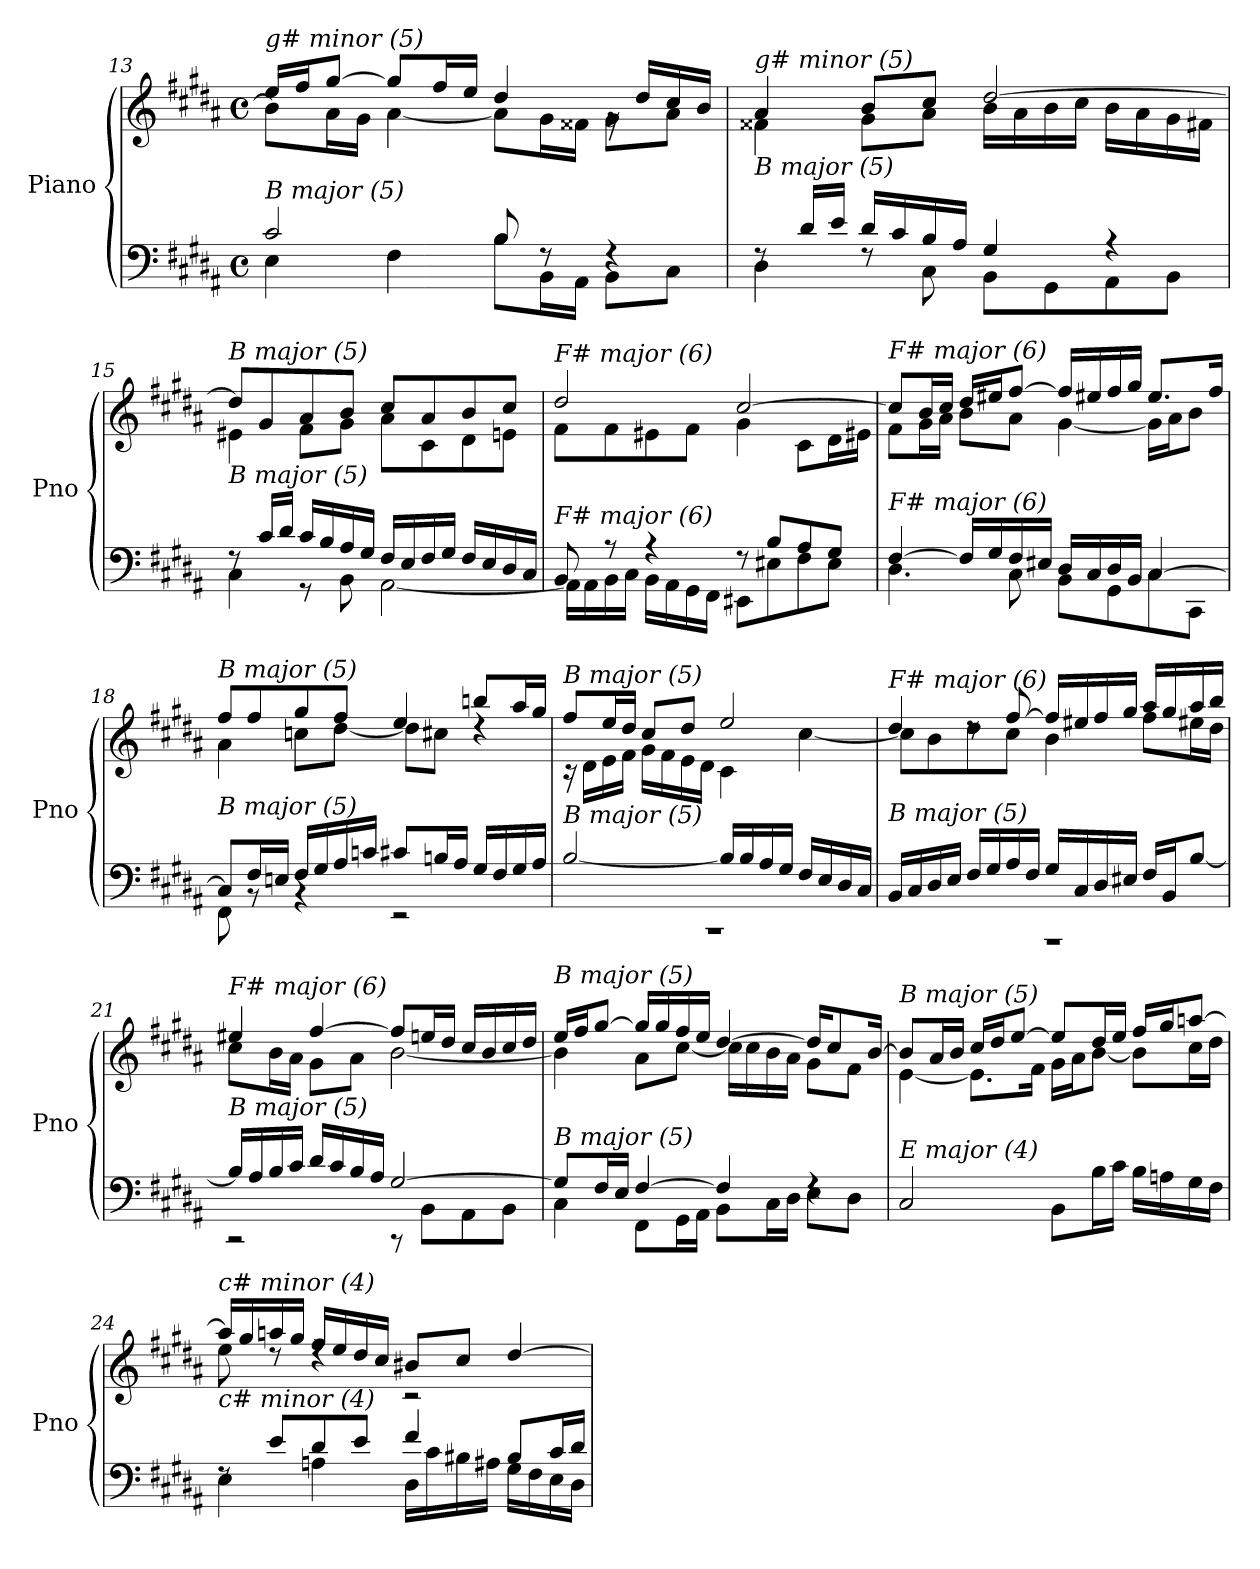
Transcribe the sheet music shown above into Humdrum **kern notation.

**kern	**kern
*part1	*part1
*staff2	*staff1
*I"Piano	*
*I'Pno	*
*clefF4	*clefG2
*k[f#c#g#d#a#]	*k[f#c#g#d#a#]
*M4/4	*M4/4
*met(c)	*met(c)
=13	=13
*^	*^
!	!	!LO:TX:i:t=g# minor (5)	!
!LO:TX:i:t=B major (5)	!	!	!
2c#/	4E\	16ee/LL	8b\L]
.	.	16ff#/J	.
.	.	[8gg#/J	16a#\L
.	.	.	16g#\JJ
.	4F#\	8gg#/L]	[4a#\
.	.	16ff#/L	.
.	.	16ee/JJ	.
8B/	8B\L	4dd#/	8a#\L]
8rF	16BB\L	.	16g#\L
.	16AA#\JJ	.	16f##X\JJ
4rF	8BB\L	16rg	8g#\L
.	.	16dd#/LL	.
.	8C#\J	16cc#/	8a#\J
.	.	16b/JJ	.
!!LO:PB:g=z	!!
=14	=14	=14	=14
!	!	!LO:TX:i:t=g# minor (5)	!
!LO:TX:i:t=B major (5)	!	!	!
8rF	4D#\	4a#/	4f##X\
16d#/LL	.	.	.
16e/JJ	.	.	.
16d#/LL	8rF	8b/L	8g#\L
16c#/	.	.	.
16B/	8C#\	8cc#/J	8a#\J
16A#/JJ	.	.	.
4G#/	8BB\L	[2dd#/	16b\LL
.	.	.	16a#\
.	8GG#\	.	16b\
.	.	.	16cc#\JJ
4r	8AA#\	.	16b\LL
.	.	.	16a#\
.	8BB\J	.	16g#\
.	.	.	16f#X\JJ
=15	=15	=15	=15
!	!	!LO:TX:i:t=B major (5)	!
!LO:TX:i:t=B major (5)	!	!	!
8rF	4C#\	8dd#/L]	4e#X\
16c#/LL	.	8g#/	.
16d#/JJ	.	.	.
16c#/LL	8r	8a#/	8f#\L
16B/	.	.	.
16A#/	8BB\	8b/J	8g#\J
16G#/JJ	.	.	.
16F#/LL	[2AA#\	8cc#/L	8a#\L
16E/	.	.	.
16F#/	.	8a#/	8c#\
16G#/JJ	.	.	.
16F#/LL	.	8b/	8d#\
16E/	.	.	.
16D#/	.	8cc#/J	8en\J
16C#/JJ	.	.	.
=16	=16	=16	=16
!	!	!LO:TX:i:t=F# major (6)	!
!LO:TX:i:t=F# major (6)	!	!	!
8BB/	16AA#\LL]	2dd#/	8f#\L
.	16AA#\	.	.
8r	16BB\	.	8f#\
.	16C#\JJ	.	.
4r	16BB\LL	.	8e#X\
.	16AA#\	.	.
.	16GG#\	.	8f#\J
.	16FF#\JJ	.	.
8r	8EE#X\L	[2cc#/	4g#\
8B/L	8E#X\	.	.
8A#/	8F#\	.	8c#\L
8G#/J	8E#\J	.	16d#\L
.	.	.	16e#X\JJ
!!LO:LB:g=z	!!
=17	=17	=17	=17
!	!	!LO:TX:i:t=F# major (6)	!
!LO:TX:i:t=F# major (6)	!	!	!
[4F#/	4.D#\	8cc#/L]	8f#\L
.	.	16b/L	16g#\L
.	.	16cc#/JJ	16a#\JJ
16F#/LL]	.	16dd#/LL	8b\L
16G#/	.	16ee#X/J	.
16F#/	8C#\	[8ff#/J	8a#\J
16E#X/JJ	.	.	.
16D#/LL	8BB\L	16ff#/LL]	[4g#\
16C#/	.	16ee#X/	.
16D#/	8GG#\	16ff#/	.
16BB/JJ	.	16gg#/JJ	.
[4C#/	8C#\	8.ee#/L	16g#\LL]
.	.	.	16a#\J
.	8CC#\J	.	8b\J
.	.	16ff#/Jk	.
=18	=18	=18	=18
!	!	!LO:TX:i:t=B major (5)	!
!LO:TX:i:t=B major (5)	!	!	!
8C#/L]	8FF#\	8ff#/L	4a#\
16F#/L	8rBB	8ff#/	.
16En/JJ	.	.	.
16F#/LL	4rBB	8gg#/	8ccni\L
16G#/	.	.	.
16A#/	.	8ff#/J	[8dd#\J
16cni/JJ	.	.	.
8c#/L	2r	4ee/	8dd#\L]
16Bn/L	.	.	8cc#\J
16A#/JJ	.	.	.
16G#/LL	.	8bbn/L	4rdd
16F#/	.	.	.
16G#/	.	16aa#/L	.
16A#/JJ	.	16gg#/JJ	.
!!LO:LB:g=z	!!
=19	=19	=19	=19
!	!	!LO:TX:i:t=B major (5)	!
!LO:TX:i:t=B major (5)	!	!	!
1rCC	[2B/	8ff#/L	16r
.	.	.	16d#\LL
.	.	16ee/L	16e\
.	.	16dd#/JJ	16f#\JJ
.	.	8cc#/L	16g#\LL
.	.	.	16f#\
.	.	8dd#/J	16e\
.	.	.	16d#\JJ
.	16B/LL]	2ee/	4c#\
.	16B/	.	.
.	16A#/	.	.
.	16G#/JJ	.	.
.	16F#/LL	.	[4cc#\
.	16E/	.	.
.	16D#/	.	.
.	16C#/JJ	.	.
!!LO:LB:g=z	!!
=20	=20	=20	=20
!	!	!LO:TX:i:t=F# major (6)	!
!LO:TX:i:t=B major (5)	!	!	!
1rAAA	16BB/LL	4dd#/	8cc#\L]
.	16C#/	.	.
.	16D#/	.	8b\
.	16E/JJ	.	.
.	16F#/LL	8rdd	8dd#\
.	16G#/	.	.
.	16A#/	[8ff#/	8cc#\J
.	16F#/JJ	.	.
.	16G#/LL	16ff#/LL]	4b\
.	16C#/	16ee#X/	.
.	16D#/	16ff#/	.
.	16E#X/JJ	16gg#/JJ	.
.	16F#/LL	16aa#/LL	8ff#\L
.	16BB/J	16gg#/	.
.	[8B/J	16aa#/	16ee#X\L
.	.	16bb/JJ	16dd#\JJ
=21	=21	=21	=21
!	!	!LO:TX:i:t=F# major (6)	!
!LO:TX:i:t=B major (5)	!	!	!
2rCC	16B/LL]	4ee#X/	8cc#\L
.	16A#/	.	.
.	16B/	.	16b\L
.	16c#/JJ	.	16a#\JJ
.	16d#/LL	[4ff#/	8g#\L
.	16c#/	.	.
.	16B/	.	8a#\J
.	16A#/JJ	.	.
[2G#/	8rCC	8ff#/L]	[2b\
.	8BB\L	16een/L	.
.	.	16dd#/JJ	.
.	8AA#\	16cc#/LL	.
.	.	16b/	.
.	8BB\J	16cc#/	.
.	.	16dd#/JJ	.
!!LO:LB:g=z	!!
=22	=22	=22	=22
!	!	!LO:TX:i:t=B major (5)	!
!LO:TX:i:t=B major (5)	!	!	!
8G#/L]	4C#\	16ee/LL	4b\]
.	.	16ff#/J	.
16F#/L	.	[8gg#/J	.
16E/JJ	.	.	.
[4F#/	8FF#\L	16gg#/LL]	8a#\L
.	.	16gg#/	.
.	16GG#\L	16ff#/	[8cc#\J
.	16AA#\JJ	16ee/JJ	.
4F#/]	8BB\L	[4dd#/	16cc#\LL]
.	.	.	16cc#\
.	16C#\L	.	16b\
.	16D#\JJ	.	16a#\JJ
4rF	8E\L	16dd#/KL]	8g#\L
.	.	8cc#/	.
.	8D#\J	.	8f#\J
.	.	[16b/Jk	.
*v	*v	*	*
!!LO:PB:g=z	!!
=23	=23	=23
!	!LO:TX:i:t=B major (5)	!
!LO:TX:i:t=E major (4)	!	!
2C#/	8b/L]	[4e\
.	16a#/L	.
.	16b/JJ	.
.	16cc#/LL	8.e\L]
.	16dd#/J	.
.	[8ee/J	.
.	.	16f#\Jk
8BB\L	8ee/L]	16g#\LL
.	.	16a#\J
16B\L	16dd#/L	[8b\J
16c#\JJ	16ee/JJ	.
16B\LL	16ff#/LL	8b\L]
16An\	16gg#/J	.
16G#\	[8aan/J	16cc#\L
16F#\JJ	.	16dd#\JJ
=24	=24	=24
*^	*	*
!	!	!LO:TX:i:t=c# minor (4)	!
!LO:TX:i:t=c# minor (4)	!	!	!
8rF	4E\	16aa/LL]	8ee\
.	.	16gg#/	.
8e/L	.	16aan/	8rdd
.	.	16gg#/JJ	.
8d#/	4An\	16ff#/LL	4rdd
.	.	16ee/	.
8e/J	.	16dd#/	.
.	.	16cc#/JJ	.
4f#/	16D#\LL	8b#X/L	2r
.	16c#\	.	.
.	16B#X\	8cc#/J	.
.	16A#X\JJ	.	.
8B#/L	16G#\LL	[4dd#/	.
.	16F#\	.	.
16c#/L	16E\	.	.
16d#/JJ	16D#\JJ	.	.
*v	*v	*	*
*	*v	*v
=	=
*-	*-
